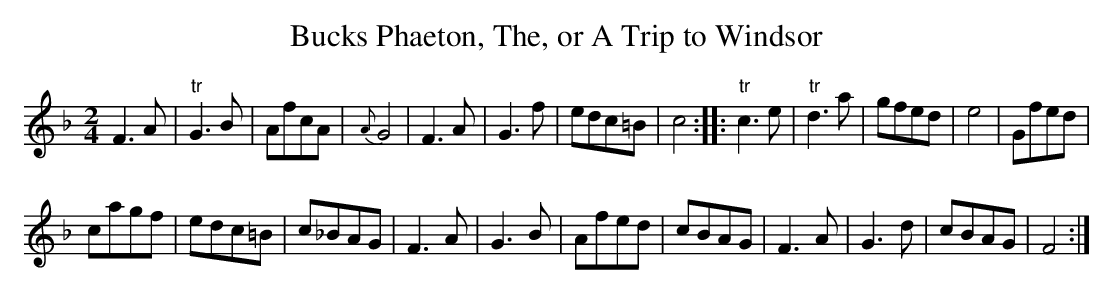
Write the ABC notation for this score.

X:1
T:Bucks Phaeton, The, or A Trip to Windsor
M:2/4
L:1/8
K:F
F3A | "tr"G3B | AfcA | {A}G4 | F3A | G3f | edc=B | c4::"tr"c3e | "tr"d3a | gfed | e4 | Gfed |
cagf | edc=B | c_BAG | F3A | G3B | Afed | cBAG | F3A | G3d | cBAG | F4 :|
